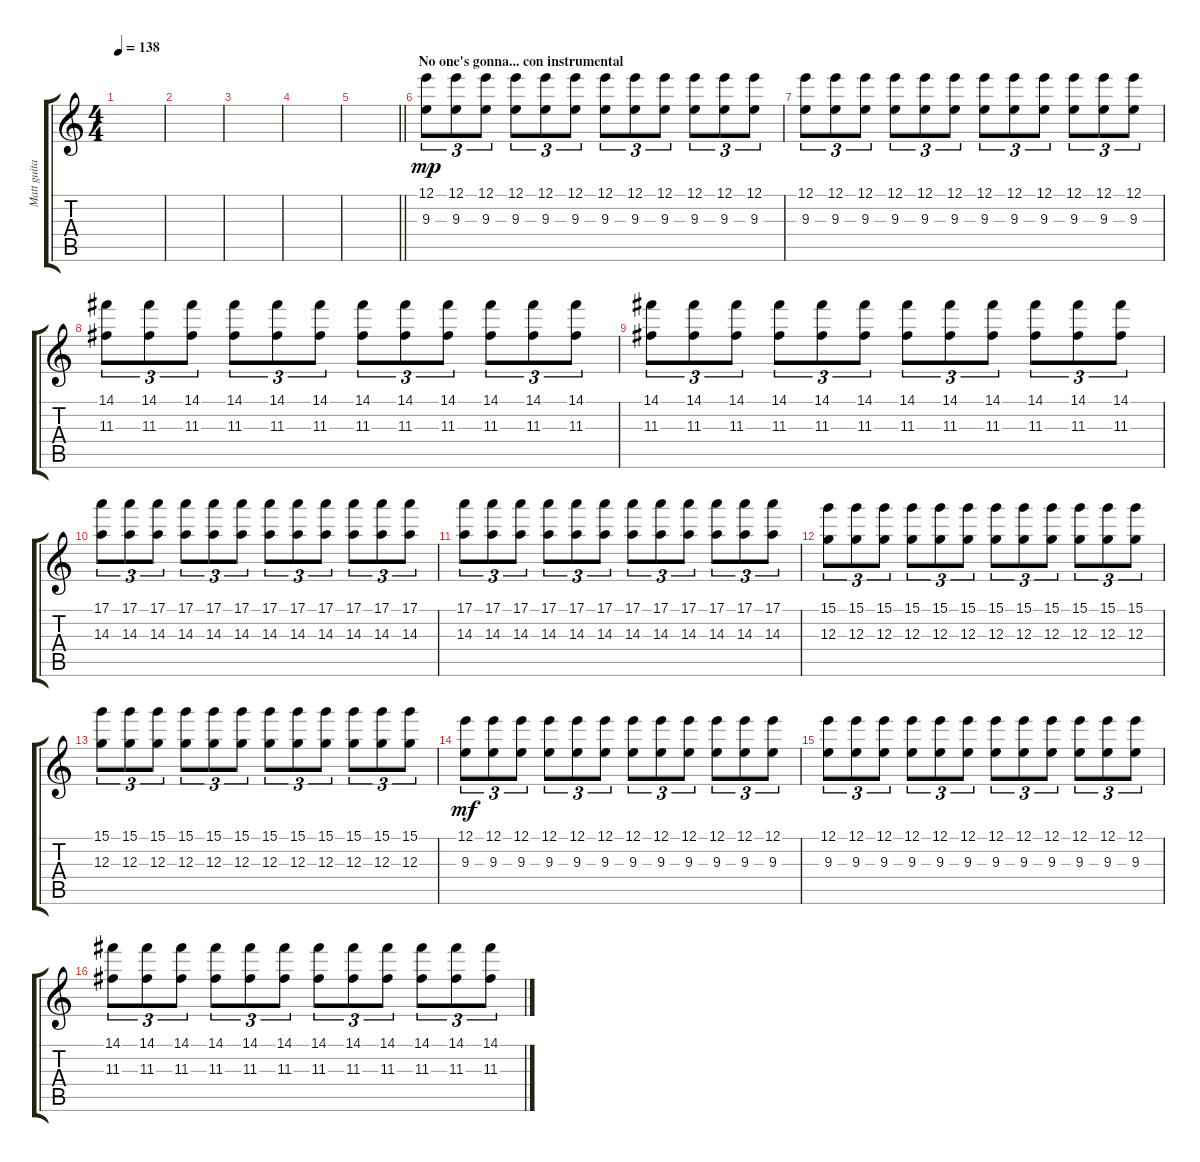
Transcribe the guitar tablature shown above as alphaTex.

\track ("Matt guitarra" "Matt guita") {instrument distortionguitar}
\staff {score tabs}
\tuning (E4 B3 G3 D3 A2 E2) {hide}
\ts (4 4)
\tempo 138
\clef g2
\ks c
|
|
|
|
\barLineRight lightlight
|
\section ("" "No one's gonna... con instrumental")
(12.1 9.3).8{tu (3 2) dy mp} (12.1 9.3).8{tu (3 2)} (12.1 9.3).8{tu (3 2)} (12.1 9.3).8{tu (3 2)} (12.1 9.3).8{tu (3 2)} (12.1 9.3).8{tu (3 2)} (12.1 9.3).8{tu (3 2)} (12.1 9.3).8{tu (3 2)} (12.1 9.3).8{tu (3 2)} (12.1 9.3).8{tu (3 2)} (12.1 9.3).8{tu (3 2)} (12.1 9.3).8{tu (3 2)} |
(12.1 9.3).8{tu (3 2)} (12.1 9.3).8{tu (3 2)} (12.1 9.3).8{tu (3 2)} (12.1 9.3).8{tu (3 2)} (12.1 9.3).8{tu (3 2)} (12.1 9.3).8{tu (3 2)} (12.1 9.3).8{tu (3 2)} (12.1 9.3).8{tu (3 2)} (12.1 9.3).8{tu (3 2)} (12.1 9.3).8{tu (3 2)} (12.1 9.3).8{tu (3 2)} (12.1 9.3).8{tu (3 2)} |
(14.1 11.3).8{tu (3 2)} (14.1 11.3).8{tu (3 2)} (14.1 11.3).8{tu (3 2)} (14.1 11.3).8{tu (3 2)} (14.1 11.3).8{tu (3 2)} (14.1 11.3).8{tu (3 2)} (14.1 11.3).8{tu (3 2)} (14.1 11.3).8{tu (3 2)} (14.1 11.3).8{tu (3 2)} (14.1 11.3).8{tu (3 2)} (14.1 11.3).8{tu (3 2)} (14.1 11.3).8{tu (3 2)} |
(14.1 11.3).8{tu (3 2)} (14.1 11.3).8{tu (3 2)} (14.1 11.3).8{tu (3 2)} (14.1 11.3).8{tu (3 2)} (14.1 11.3).8{tu (3 2)} (14.1 11.3).8{tu (3 2)} (14.1 11.3).8{tu (3 2)} (14.1 11.3).8{tu (3 2)} (14.1 11.3).8{tu (3 2)} (14.1 11.3).8{tu (3 2)} (14.1 11.3).8{tu (3 2)} (14.1 11.3).8{tu (3 2)} |
(17.1 14.3).8{tu (3 2)} (17.1 14.3).8{tu (3 2)} (17.1 14.3).8{tu (3 2)} (17.1 14.3).8{tu (3 2)} (17.1 14.3).8{tu (3 2)} (17.1 14.3).8{tu (3 2)} (17.1 14.3).8{tu (3 2)} (17.1 14.3).8{tu (3 2)} (17.1 14.3).8{tu (3 2)} (17.1 14.3).8{tu (3 2)} (17.1 14.3).8{tu (3 2)} (17.1 14.3).8{tu (3 2)} |
(17.1 14.3).8{tu (3 2)} (17.1 14.3).8{tu (3 2)} (17.1 14.3).8{tu (3 2)} (17.1 14.3).8{tu (3 2)} (17.1 14.3).8{tu (3 2)} (17.1 14.3).8{tu (3 2)} (17.1 14.3).8{tu (3 2)} (17.1 14.3).8{tu (3 2)} (17.1 14.3).8{tu (3 2)} (17.1 14.3).8{tu (3 2)} (17.1 14.3).8{tu (3 2)} (17.1 14.3).8{tu (3 2)} |
(15.1 12.3).8{tu (3 2)} (15.1 12.3).8{tu (3 2)} (15.1 12.3).8{tu (3 2)} (15.1 12.3).8{tu (3 2)} (15.1 12.3).8{tu (3 2)} (15.1 12.3).8{tu (3 2)} (15.1 12.3).8{tu (3 2)} (15.1 12.3).8{tu (3 2)} (15.1 12.3).8{tu (3 2)} (15.1 12.3).8{tu (3 2)} (15.1 12.3).8{tu (3 2)} (15.1 12.3).8{tu (3 2)} |
(15.1 12.3).8{tu (3 2)} (15.1 12.3).8{tu (3 2)} (15.1 12.3).8{tu (3 2)} (15.1 12.3).8{tu (3 2)} (15.1 12.3).8{tu (3 2)} (15.1 12.3).8{tu (3 2)} (15.1 12.3).8{tu (3 2)} (15.1 12.3).8{tu (3 2)} (15.1 12.3).8{tu (3 2)} (15.1 12.3).8{tu (3 2)} (15.1 12.3).8{tu (3 2)} (15.1 12.3).8{tu (3 2)} |
(12.1 9.3).8{tu (3 2) dy mf} (12.1 9.3).8{tu (3 2)} (12.1 9.3).8{tu (3 2)} (12.1 9.3).8{tu (3 2)} (12.1 9.3).8{tu (3 2)} (12.1 9.3).8{tu (3 2)} (12.1 9.3).8{tu (3 2)} (12.1 9.3).8{tu (3 2)} (12.1 9.3).8{tu (3 2)} (12.1 9.3).8{tu (3 2)} (12.1 9.3).8{tu (3 2)} (12.1 9.3).8{tu (3 2)} |
(12.1 9.3).8{tu (3 2)} (12.1 9.3).8{tu (3 2)} (12.1 9.3).8{tu (3 2)} (12.1 9.3).8{tu (3 2)} (12.1 9.3).8{tu (3 2)} (12.1 9.3).8{tu (3 2)} (12.1 9.3).8{tu (3 2)} (12.1 9.3).8{tu (3 2)} (12.1 9.3).8{tu (3 2)} (12.1 9.3).8{tu (3 2)} (12.1 9.3).8{tu (3 2)} (12.1 9.3).8{tu (3 2)} |
(14.1 11.3).8{tu (3 2)} (14.1 11.3).8{tu (3 2)} (14.1 11.3).8{tu (3 2)} (14.1 11.3).8{tu (3 2)} (14.1 11.3).8{tu (3 2)} (14.1 11.3).8{tu (3 2)} (14.1 11.3).8{tu (3 2)} (14.1 11.3).8{tu (3 2)} (14.1 11.3).8{tu (3 2)} (14.1 11.3).8{tu (3 2)} (14.1 11.3).8{tu (3 2)} (14.1 11.3).8{tu (3 2)}
